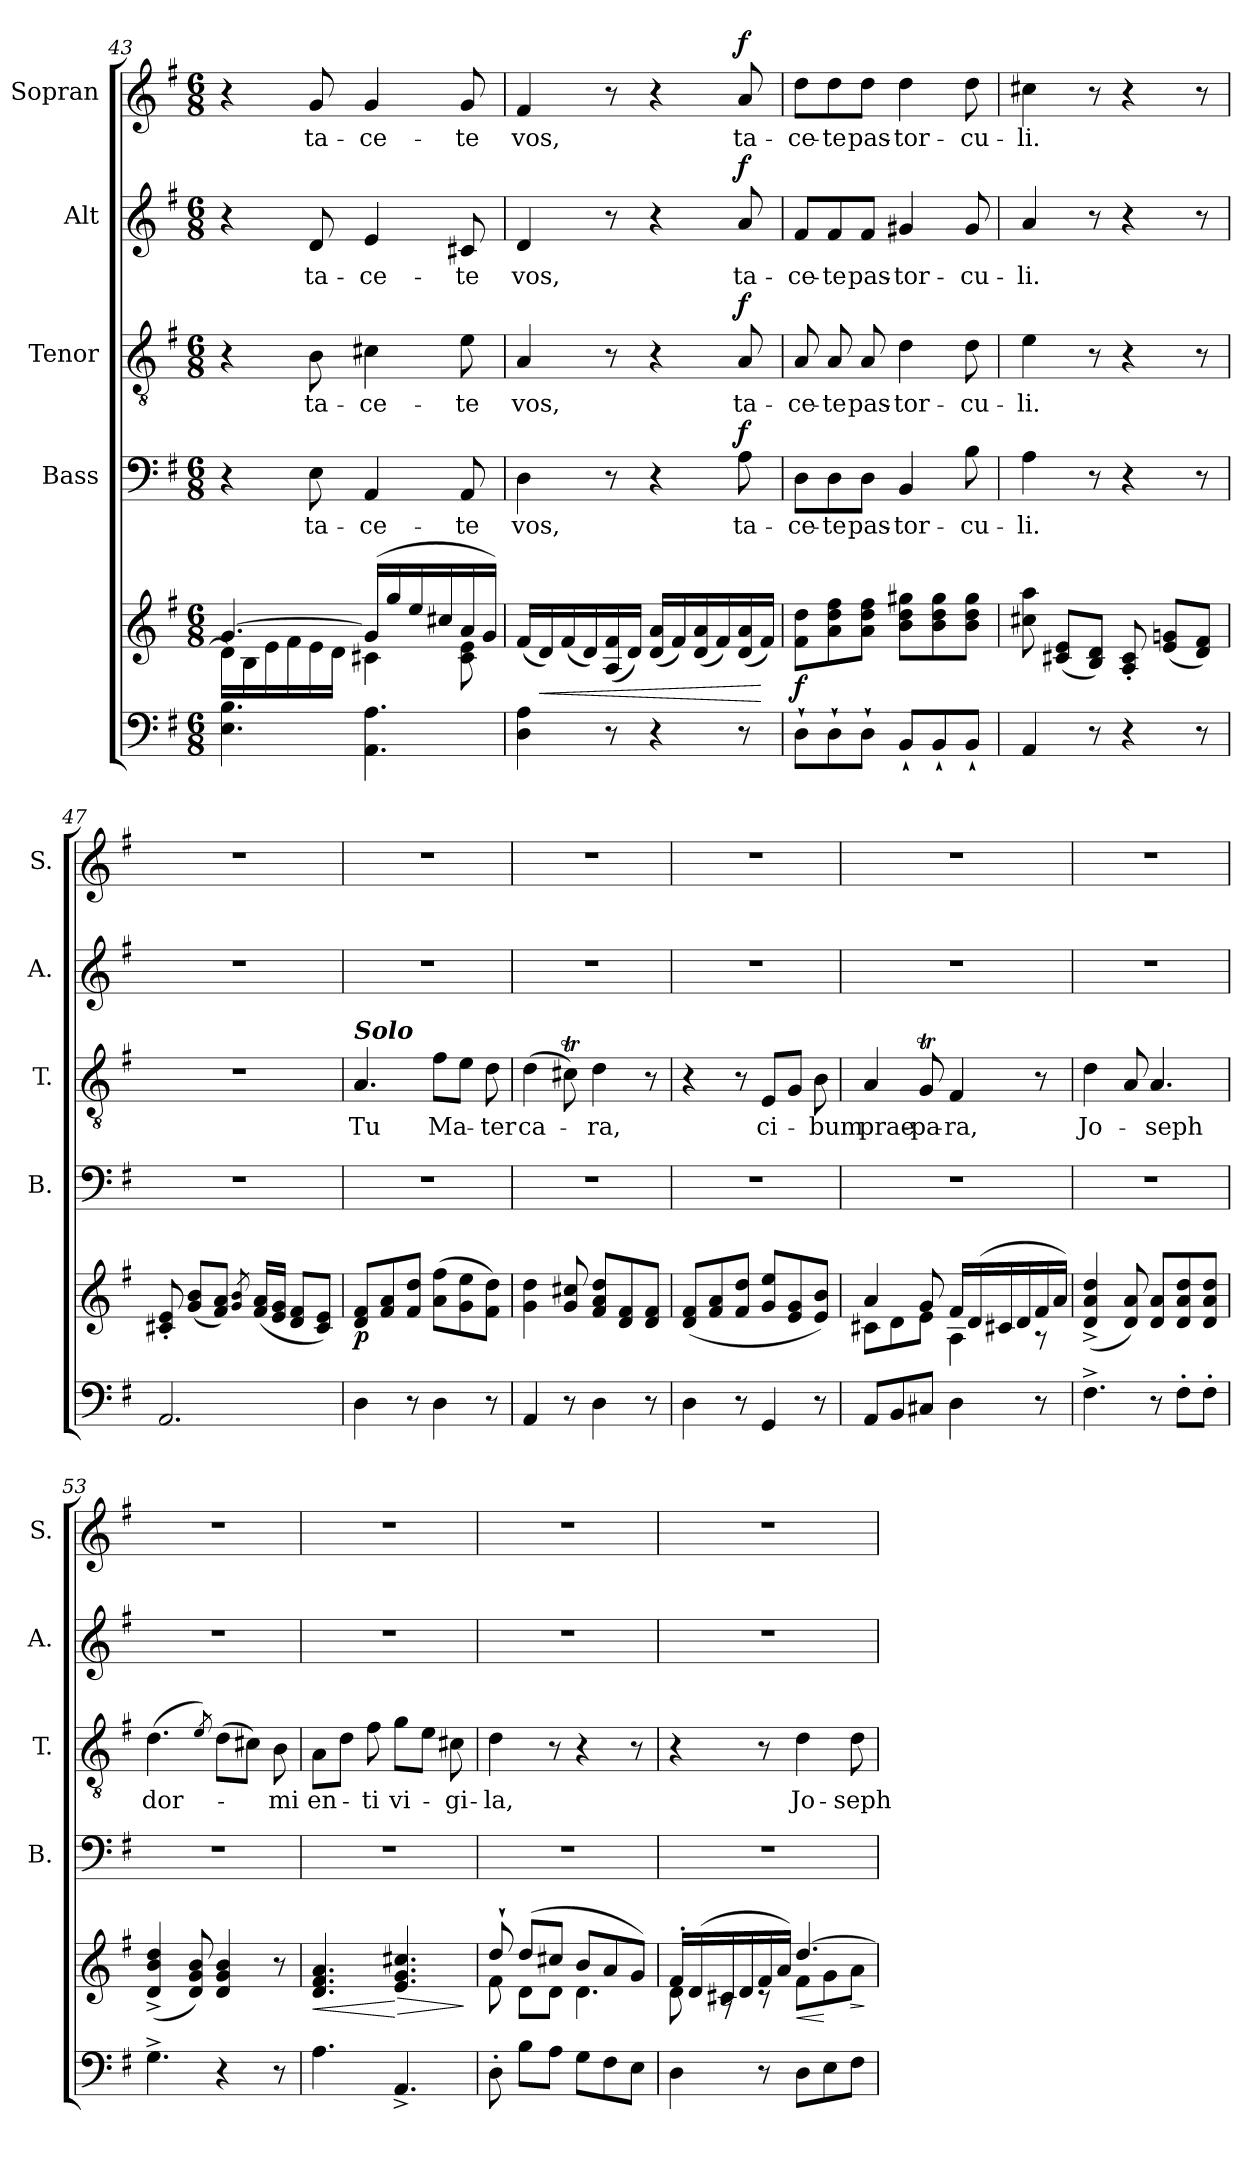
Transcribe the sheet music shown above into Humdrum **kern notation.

**kern	**kern	**dynam	**kern	**text	**dynam	**kern	**text	**dynam	**kern	**text	**dynam	**kern	**text	**dynam
*part5	*part5	*part5	*part4	*part4	*part4	*part3	*part3	*part3	*part2	*part2	*part2	*part1	*part1	*part1
*staff6	*staff5	*staff5/6	*staff4	*staff4	*staff4	*staff3	*staff3	*staff3	*staff2	*staff2	*staff2	*staff1	*staff1	*staff1
*	*	*	*I"Bass	*	*	*I"Tenor	*	*	*I"Alt	*	*	*I"Sopran	*	*
*	*	*	*I'B.	*	*	*I'T.	*	*	*I'A.	*	*	*I'S.	*	*
*clefF4	*clefG2	*	*clefF4	*	*	*clefGv2	*	*	*clefG2	*	*	*clefG2	*	*
*k[f#]	*k[f#]	*	*k[f#]	*	*	*k[f#]	*	*	*k[f#]	*	*	*k[f#]	*	*
*G:	*G:	*	*G:	*	*	*G:	*	*	*G:	*	*	*G:	*	*
*M6/8	*M6/8	*	*M6/8	*	*	*M6/8	*	*	*M6/8	*	*	*M6/8	*	*
=43	=43	=43	=43	=43	=43	=43	=43	=43	=43	=43	=43	=43	=43	=43
*	*^	*	*	*	*	*	*	*	*	*	*	*	*	*
4.E\ 4.B\	[>4.g/	16d\LL]	.	4r	.	.	4r	.	.	4r	.	.	4r	.	.
.	.	16B\	.	.	.	.	.	.	.	.	.	.	.	.	.
.	.	16e\	.	.	.	.	.	.	.	.	.	.	.	.	.
.	.	16f#\	.	.	.	.	.	.	.	.	.	.	.	.	.
!	!	!	!	!	!LO:LY:b	!	!	!LO:LY:b	!	!	!LO:LY:b	!	!	!LO:LY:b	!
.	.	16e\	.	8E\	ta-	.	8B\	ta-	.	8d/	ta-	.	8g/	ta-	.
.	.	16d\JJ	.	.	.	.	.	.	.	.	.	.	.	.	.
!	!	!	!	!	!LO:LY:b	!	!	!LO:LY:b	!	!	!LO:LY:b	!	!	!LO:LY:b	!
4.AA\ 4.A\	(>16g/LL]	4c#X\	.	4AA/	-ce-	.	4c#X\	-ce-	.	4e/	-ce-	.	4g/	-ce-	.
.	16gg/	.	.	.	.	.	.	.	.	.	.	.	.	.	.
.	16ee/	.	.	.	.	.	.	.	.	.	.	.	.	.	.
.	16cc#X/	.	.	.	.	.	.	.	.	.	.	.	.	.	.
!	!	!	!	!	!LO:LY:b	!	!	!LO:LY:b	!	!	!LO:LY:b	!	!	!LO:LY:b	!
.	16a/	8c#\ 8e\	.	8AA/	-te	.	8e\	-te	.	8c#X/	-te	.	8g/	-te	.
.	16g/JJ)	.	.	.	.	.	.	.	.	.	.	.	.	.	.
*	*v	*v	*	*	*	*	*	*	*	*	*	*	*	*	*
=44	=44	=44	=44	=44	=44	=44	=44	=44	=44	=44	=44	=44	=44	=44
!	!	!	!	!LO:LY:b	!	!	!LO:LY:b	!	!	!LO:LY:b	!	!	!LO:LY:b	!
4D\ 4A\	(<16f#/LL	.	4D\	vos,	.	4A/	vos,	.	4d/	vos,	.	4f#/	vos,	.
!	!	!LO:HP:b	!	!	!	!	!	!	!	!	!	!	!	!
.	16d/)	<	.	.	.	.	.	.	.	.	.	.	.	.
.	(<16f#/	.	.	.	.	.	.	.	.	.	.	.	.	.
.	16d/)	.	.	.	.	.	.	.	.	.	.	.	.	.
8r	(<16A/ 16f#/	.	8r	.	.	8r	.	.	8r	.	.	8r	.	.
.	16d/JJ)	.	.	.	.	.	.	.	.	.	.	.	.	.
4r	(<16d/ 16a/LL	.	4r	.	.	4r	.	.	4r	.	.	4r	.	.
.	16f#/)	.	.	.	.	.	.	.	.	.	.	.	.	.
.	(<16d/ 16a/	.	.	.	.	.	.	.	.	.	.	.	.	.
.	16f#/)	.	.	.	.	.	.	.	.	.	.	.	.	.
!	!	!	!	!LO:LY:b	!LO:DY:a	!	!LO:LY:b	!LO:DY:a	!	!LO:LY:b	!LO:DY:a	!	!LO:LY:b	!LO:DY:a
8r	(<16d/ 16a/	.	8A\	ta-	f	8A/	ta-	f	8a/	ta-	f	8a/	ta-	f
.	16f#/JJ)	[	.	.	.	.	.	.	.	.	.	.	.	.
=45	=45	=45	=45	=45	=45	=45	=45	=45	=45	=45	=45	=45	=45	=45
!	!	!LO:DY:b	!	!LO:LY:b	!	!	!LO:LY:b	!	!	!LO:LY:b	!	!	!LO:LY:b	!
8D`>\L	8f#\ 8dd\L	f	8D\L	-ce-	.	8A/	-ce-	.	8f#/L	-ce-	.	8dd\L	-ce-	.
!	!	!	!	!LO:LY:b	!	!	!LO:LY:b	!	!	!LO:LY:b	!	!	!LO:LY:b	!
8D`>\	8a\ 8dd\ 8ff#\	.	8D\	-te	.	8A/	-te	.	8f#/	-te	.	8dd\	-te	.
!	!	!	!	!LO:LY:b	!	!	!LO:LY:b	!	!	!LO:LY:b	!	!	!LO:LY:b	!
8D`>\J	8a\ 8dd\ 8ff#\J	.	8D\J	pas-	.	8A/	pas-	.	8f#/J	pas-	.	8dd\J	pas-	.
!	!	!	!	!LO:LY:b	!	!	!LO:LY:b	!	!	!LO:LY:b	!	!	!LO:LY:b	!
8BB`</L	8b\ 8dd\ 8gg#X\L	.	4BB/	-tor-	.	4d\	-tor-	.	4g#X/	-tor-	.	4dd\	-tor-	.
8BB`</	8b\ 8dd\ 8gg#\	.	.	.	.	.	.	.	.	.	.	.	.	.
!	!	!	!	!LO:LY:b	!	!	!LO:LY:b	!	!	!LO:LY:b	!	!	!LO:LY:b	!
8BB`</J	8b\ 8dd\ 8gg#\J	.	8B\	-cu-	.	8d\	-cu-	.	8g#/	-cu-	.	8dd\	-cu-	.
!!LO:LB:g=z
=46	=46	=46	=46	=46	=46	=46	=46	=46	=46	=46	=46	=46	=46	=46
!	!	!	!	!LO:LY:b	!	!	!LO:LY:b	!	!	!LO:LY:b	!	!	!LO:LY:b	!
4AA/	8cc#X\ 8aa\	.	4A\	-li.	.	4e\	-li.	.	4a/	-li.	.	4cc#X\	-li.	.
.	(<8c#X/ 8e/L	.	.	.	.	.	.	.	.	.	.	.	.	.
8r	8B/ 8d/J)	.	8r	.	.	8r	.	.	8r	.	.	8r	.	.
4r	8A/'< 8c#/'<	.	4r	.	.	4r	.	.	4r	.	.	4r	.	.
.	(<8e/ 8gn/L	.	.	.	.	.	.	.	.	.	.	.	.	.
8r	8d/ 8f#/J)	.	8r	.	.	8r	.	.	8r	.	.	8r	.	.
=47	=47	=47	=47	=47	=47	=47	=47	=47	=47	=47	=47	=47	=47	=47
2.AA/	8c#X/'< 8e/'<	.	2.r	.	.	2.r	.	.	2.r	.	.	2.r	.	.
.	(<8g/ 8b/L	.	.	.	.	.	.	.	.	.	.	.	.	.
.	8f#/ 8a/J)	.	.	.	.	.	.	.	.	.	.	.	.	.
.	8qg/ 8qb/	.	.	.	.	.	.	.	.	.	.	.	.	.
.	(<16f#/ 16a/LL	.	.	.	.	.	.	.	.	.	.	.	.	.
.	16e/ 16g/JJ	.	.	.	.	.	.	.	.	.	.	.	.	.
.	8d/ 8f#/L	.	.	.	.	.	.	.	.	.	.	.	.	.
.	8c#/ 8e/J)	.	.	.	.	.	.	.	.	.	.	.	.	.
=48	=48	=48	=48	=48	=48	=48	=48	=48	=48	=48	=48	=48	=48	=48
!	!	!	!	!	!	!LO:TX:a:Bi:t=Solo	!	!	!	!	!	!	!	!
!	!	!LO:DY:b	!	!	!	!	!LO:LY:b	!	!	!	!	!	!	!
4D\	8d/ 8f#/L	p	2.r	.	.	4.A/	Tu	.	2.r	.	.	2.r	.	.
.	8f#/ 8a/	.	.	.	.	.	.	.	.	.	.	.	.	.
8r	8f#/ 8dd/J	.	.	.	.	.	.	.	.	.	.	.	.	.
!	!	!	!	!	!	!	!LO:LY:b	!	!	!	!	!	!	!
4D\	(>8a\ 8ff#\L	.	.	.	.	8f#\L	Ma-	.	.	.	.	.	.	.
.	8g\ 8ee\	.	.	.	.	8e\J	.	.	.	.	.	.	.	.
!	!	!	!	!	!	!	!LO:LY:b	!	!	!	!	!	!	!
8r	8f#\ 8dd\J)	.	.	.	.	8d\	-ter	.	.	.	.	.	.	.
=49	=49	=49	=49	=49	=49	=49	=49	=49	=49	=49	=49	=49	=49	=49
!	!	!	!	!	!	!	!LO:LY:b	!	!	!	!	!	!	!
4AA/	4g\ 4dd\	.	2.r	.	.	(>4d\	ca-	.	2.r	.	.	2.r	.	.
8r	8g/ 8cc#X/	.	.	.	.	8c#Xt\)	.	.	.	.	.	.	.	.
!	!	!	!	!	!	!	!LO:LY:b	!	!	!	!	!	!	!
4D\	8f#/ 8a/ 8dd/L	.	.	.	.	4d\	-ra,	.	.	.	.	.	.	.
.	8d/ 8f#/	.	.	.	.	.	.	.	.	.	.	.	.	.
8r	8d/ 8f#/J	.	.	.	.	8r	.	.	.	.	.	.	.	.
=50	=50	=50	=50	=50	=50	=50	=50	=50	=50	=50	=50	=50	=50	=50
4D\	(<8d/ 8f#/L	.	2.r	.	.	4r	.	.	2.r	.	.	2.r	.	.
.	8f#/ 8a/	.	.	.	.	.	.	.	.	.	.	.	.	.
8r	8f#/ 8dd/J	.	.	.	.	8r	.	.	.	.	.	.	.	.
!	!	!	!	!	!	!	!LO:LY:b	!	!	!	!	!	!	!
4GG/	8g/ 8ee/L	.	.	.	.	8E/L	ci-	.	.	.	.	.	.	.
.	8e/ 8g/	.	.	.	.	8G/J	.	.	.	.	.	.	.	.
!	!	!	!	!	!	!	!LO:LY:b	!	!	!	!	!	!	!
8r	8e/ 8b/J)	.	.	.	.	8B\	-bum	.	.	.	.	.	.	.
!!LO:PB:g=z
=51	=51	=51	=51	=51	=51	=51	=51	=51	=51	=51	=51	=51	=51	=51
*	*^	*	*	*	*	*	*	*	*	*	*	*	*	*
!	!	!	!	!	!	!	!	!LO:LY:b	!	!	!	!	!	!	!
8AA/L	4a/	8c#X\L	.	2.r	.	.	4A/	prae-	.	2.r	.	.	2.r	.	.
8BB/	.	8d\	.	.	.	.	.	.	.	.	.	.	.	.	.
!	!	!	!	!	!	!	!	!LO:LY:b	!	!	!	!	!	!	!
8C#X/J	8g/	8e\J	.	.	.	.	8GT/	-pa-	.	.	.	.	.	.	.
!	!	!	!	!	!	!	!	!LO:LY:b	!	!	!	!	!	!	!
4D\	16f#/LL	4A\	.	.	.	.	4F#/	-ra,	.	.	.	.	.	.	.
.	(>16d/	.	.	.	.	.	.	.	.	.	.	.	.	.	.
.	16c#X/	.	.	.	.	.	.	.	.	.	.	.	.	.	.
.	16d/	.	.	.	.	.	.	.	.	.	.	.	.	.	.
8r	16f#/	8rA	.	.	.	.	8r	.	.	.	.	.	.	.	.
.	16a/JJ)	.	.	.	.	.	.	.	.	.	.	.	.	.	.
*	*v	*v	*	*	*	*	*	*	*	*	*	*	*	*	*
=52	=52	=52	=52	=52	=52	=52	=52	=52	=52	=52	=52	=52	=52	=52
!	!	!	!	!	!	!	!LO:LY:b	!	!	!	!	!	!	!
4.F#^>\	(4d/^> 4a/^> 4dd/^>	.	2.r	.	.	4d\	Jo-	.	2.r	.	.	2.r	.	.
.	8d/ 8a/)	.	.	.	.	8A/	.	.	.	.	.	.	.	.
!	!	!	!	!	!	!	!LO:LY:b	!	!	!	!	!	!	!
8r	8d/ 8a/L	.	.	.	.	4.A/	-seph	.	.	.	.	.	.	.
8F#'>\L	8d/ 8a/ 8dd/	.	.	.	.	.	.	.	.	.	.	.	.	.
8F#'>\J	8d/ 8a/ 8dd/J	.	.	.	.	.	.	.	.	.	.	.	.	.
=53	=53	=53	=53	=53	=53	=53	=53	=53	=53	=53	=53	=53	=53	=53
!	!	!	!	!	!	!	!LO:LY:b	!	!	!	!	!	!	!
4.G^>\	(4d/^> 4b/^> 4dd/^>	.	2.r	.	.	(>4.d\	dor-	.	2.r	.	.	2.r	.	.
.	8d/ 8g/ 8b/)	.	.	.	.	.	.	.	.	.	.	.	.	.
.	.	.	.	.	.	8qe/)	.	.	.	.	.	.	.	.
4r	4d/ 4g/ 4b/	.	.	.	.	(>8d\L	.	.	.	.	.	.	.	.
.	.	.	.	.	.	8c#X\J)	.	.	.	.	.	.	.	.
!	!	!	!	!	!	!	!LO:LY:b	!	!	!	!	!	!	!
8r	8r	.	.	.	.	8B\	-mi	.	.	.	.	.	.	.
=54	=54	=54	=54	=54	=54	=54	=54	=54	=54	=54	=54	=54	=54	=54
!	!	!LO:HP:b	!	!	!	!	!LO:LY:b	!	!	!	!	!	!	!
4.A\	4.d/ 4.f#/ 4.a/	<	2.r	.	.	8A\L	en-	.	2.r	.	.	2.r	.	.
.	.	.	.	.	.	8d\J	.	.	.	.	.	.	.	.
!	!	!	!	!	!	!	!LO:LY:b	!	!	!	!	!	!	!
.	.	.	.	.	.	8f#\	-ti	.	.	.	.	.	.	.
!	!	!LO:HP:n=1:b	!	!	!	!	!LO:LY:b	!	!	!	!	!	!	!
4.AA^</	4.e/ 4.g/ 4.cc#X/	[ >	.	.	.	8g\L	vi-	.	.	.	.	.	.	.
.	.	.	.	.	.	8e\J	.	.	.	.	.	.	.	.
!	!	!	!	!	!	!	!LO:LY:b	!	!	!	!	!	!	!
.	.	.	.	.	.	8c#X\	-gi-	.	.	.	.	.	.	.
.	.	]	.	.	.	.	.	.	.	.	.	.	.	.
=55	=55	=55	=55	=55	=55	=55	=55	=55	=55	=55	=55	=55	=55	=55
*	*^	*	*	*	*	*	*	*	*	*	*	*	*	*
!	!	!	!	!	!	!	!	!LO:LY:b	!	!	!	!	!	!	!
8D'>\	8dd`>/	8f#\	.	2.r	.	.	4d\	-la,	.	2.r	.	.	2.r	.	.
8B\L	(>8dd/L	8d\L	.	.	.	.	.	.	.	.	.	.	.	.	.
8A\J	8cc#X/J	8d\J	.	.	.	.	8r	.	.	.	.	.	.	.	.
8G\L	8b/L	4.d\	.	.	.	.	4r	.	.	.	.	.	.	.	.
8F#\	8a/	.	.	.	.	.	.	.	.	.	.	.	.	.	.
8E\J	8g/J)	.	.	.	.	.	8r	.	.	.	.	.	.	.	.
!!LO:LB:g=z
=56	=56	=56	=56	=56	=56	=56	=56	=56	=56	=56	=56	=56	=56	=56	=56
4D\	16f#'</LL	8d\	.	2.r	.	.	4r	.	.	2.r	.	.	2.r	.	.
.	(>16d/	.	.	.	.	.	.	.	.	.	.	.	.	.	.
.	16c#X/	8rG	.	.	.	.	.	.	.	.	.	.	.	.	.
.	16d/	.	.	.	.	.	.	.	.	.	.	.	.	.	.
8r	16f#/	8rB	.	.	.	.	8r	.	.	.	.	.	.	.	.
.	16a/JJ)	.	.	.	.	.	.	.	.	.	.	.	.	.	.
!	!	!	!LO:HP:b	!	!	!	!	!LO:LY:b	!	!	!	!	!	!	!
8D\L	[>4.dd/	8f#\L	<	.	.	.	4d\	Jo-	.	.	.	.	.	.	.
8E\	.	8g\	[	.	.	.	.	.	.	.	.	.	.	.	.
!	!	!	!LO:HP:b	!	!	!	!	!LO:LY:b	!	!	!	!	!	!	!
8F#\J	.	8a\J	>	.	.	.	8d\	-seph	.	.	.	.	.	.	.
*	*v	*v	*	*	*	*	*	*	*	*	*	*	*	*	*
.	.	]	.	.	.	.	.	.	.	.	.	.	.	.
=	=	=	=	=	=	=	=	=	=	=	=	=	=	=
*-	*-	*-	*-	*-	*-	*-	*-	*-	*-	*-	*-	*-	*-	*-
